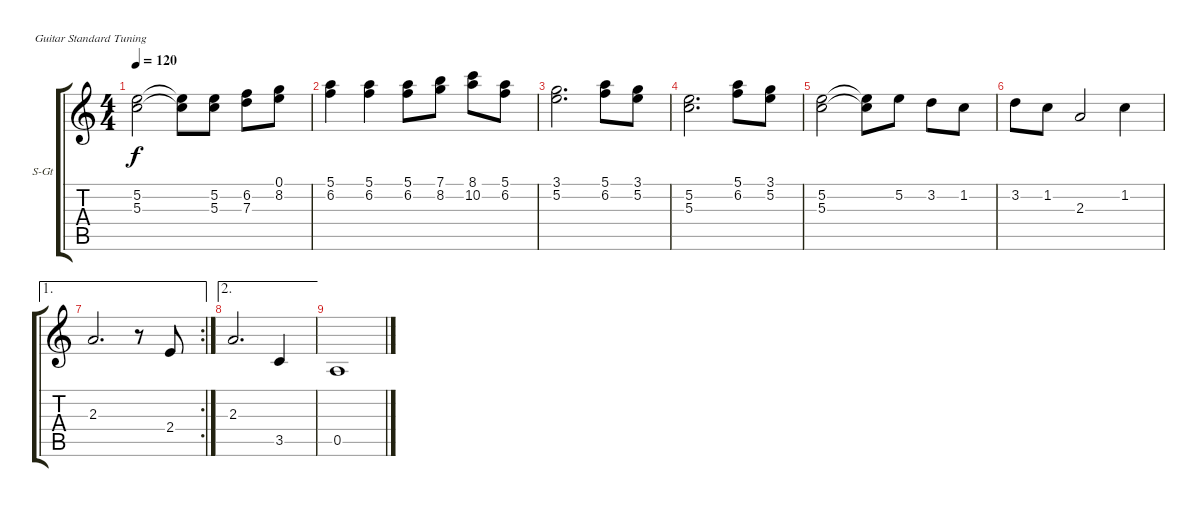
\defaultSystemsLayout 4
\bracketExtendMode groupsimilarinstruments
\firstSystemTrackNameOrientation horizontal
\otherSystemsTrackNameOrientation horizontal
\track ("Steel Guitar" "S-Gt") {instrument acousticguitarsteel}
\staff {score tabs}
\tuning (E4 B3 G3 D3 A2 E2)
\ts (4 4)
\tempo 120
\clef g2
\ks c
(5.2 5.3).2{dy f} (5.3{t} 5.2{t}).8 (5.3 5.2).8 (6.2 7.3).8 (8.2 0.1).8 |
(5.1 6.2).4 (5.1 6.2).4 (5.1 6.2).8 (7.1 8.2).8 (8.1 10.2).8 (5.1 6.2).8 |
(3.1 5.2).2{d} (5.1 6.2).8 (3.1 5.2).8 |
(5.2 5.3).2{d} (5.1 6.2).8 (3.1 5.2).8 |
(5.2 5.3).2 (5.3{t} 5.2{t}).8 5.2.8 3.2.8 1.2.8 |
3.2.8 1.2.8 2.3.2 1.2.4 |
\ae 1
\rc 2
2.3.2{d} r.8 2.4.8 |
\ae 2
2.3.2{d} 3.5.4 |
0.5.1
